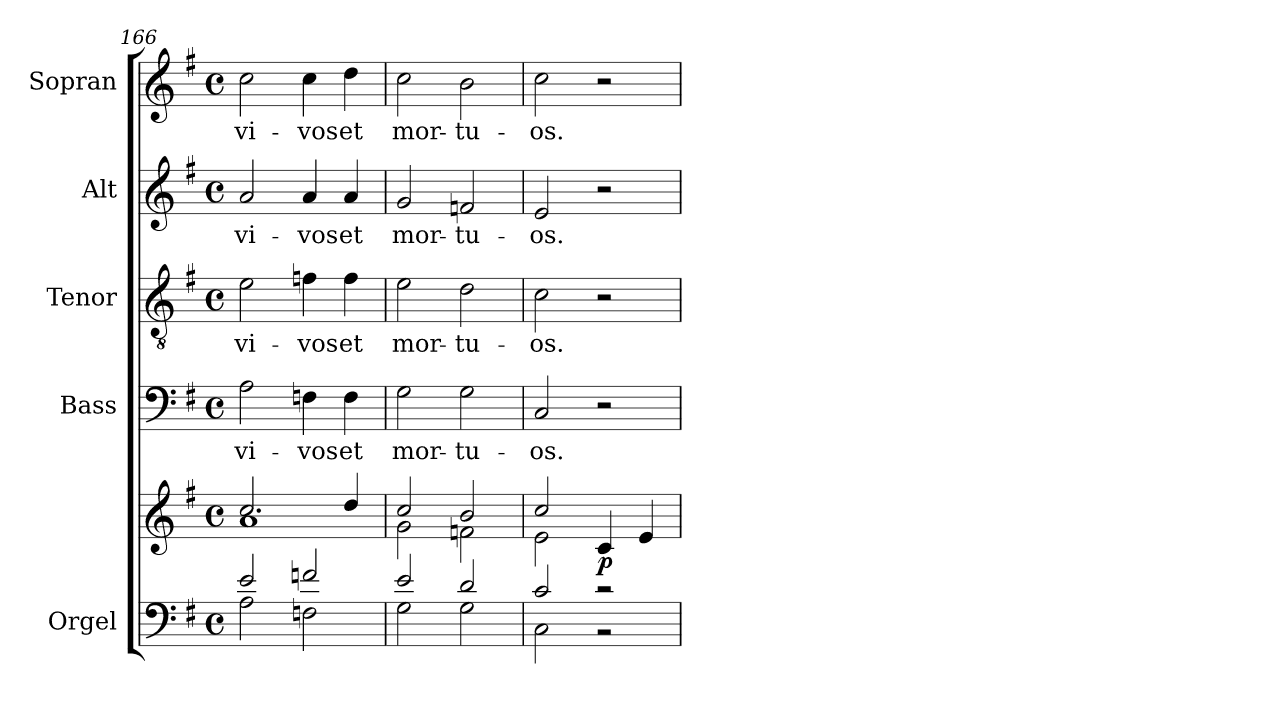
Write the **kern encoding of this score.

**kern	**kern	**dynam	**kern	**text	**kern	**text	**kern	**text	**kern	**text
*part5	*part5	*part5	*part4	*part4	*part3	*part3	*part2	*part2	*part1	*part1
*staff6	*staff5	*staff5/6	*staff4	*staff4	*staff3	*staff3	*staff2	*staff2	*staff1	*staff1
*I"Orgel	*	*	*I"Bass	*	*I"Tenor	*	*I"Alt	*	*I"Sopran	*
*I'Org.	*	*	*I'B.	*	*I'T.	*	*I'A.	*	*I'S.	*
*clefF4	*clefG2	*	*clefF4	*	*clefGv2	*	*clefG2	*	*clefG2	*
*k[f#]	*k[f#]	*	*k[f#]	*	*k[f#]	*	*k[f#]	*	*k[f#]	*
*G:	*G:	*	*G:	*	*G:	*	*G:	*	*G:	*
*M4/4	*M4/4	*	*M4/4	*	*M4/4	*	*M4/4	*	*M4/4	*
*met(c)	*met(c)	*	*met(c)	*	*met(c)	*	*met(c)	*	*met(c)	*
=166	=166	=166	=166	=166	=166	=166	=166	=166	=166	=166
*^	*^	*	*	*	*	*	*	*	*	*
!	!	!	!	!	!	!LO:LY:b	!	!LO:LY:b	!	!LO:LY:b	!	!LO:LY:b
2e/	2A\	2.cc/	1a	.	2A\	vi-	2e\	vi-	2a/	vi-	2cc\	vi-
!	!	!	!	!	!	!LO:LY:b	!	!LO:LY:b	!	!LO:LY:b	!	!LO:LY:b
2fn/	2Fn\	.	.	.	4Fn\	-vos	4fn\	-vos	4a/	-vos	4cc\	-vos
!	!	!	!	!	!	!LO:LY:b	!	!LO:LY:b	!	!LO:LY:b	!	!LO:LY:b
.	.	4dd/	.	.	4F\	et	4f\	et	4a/	et	4dd\	et
=167	=167	=167	=167	=167	=167	=167	=167	=167	=167	=167	=167	=167
!	!	!	!	!	!	!LO:LY:b	!	!LO:LY:b	!	!LO:LY:b	!	!LO:LY:b
2e/	2G\	2cc/	2g\	.	2G\	mor-	2e\	mor-	2g/	mor-	2cc\	mor-
!	!	!	!	!	!	!LO:LY:b	!	!LO:LY:b	!	!LO:LY:b	!	!LO:LY:b
2d/	2G\	2b/	2fn\	.	2G\	-tu-	2d\	-tu-	2fn/	-tu-	2b\	-tu-
=168	=168	=168	=168	=168	=168	=168	=168	=168	=168	=168	=168	=168
!	!	!	!	!	!	!LO:LY:b	!	!LO:LY:b	!	!LO:LY:b	!	!LO:LY:b
2c/	2C\	2cc/	2e\	.	2C/	-os.	2c\	-os.	2e/	-os.	2cc\	-os.
!	!	!	!	!LO:DY:b	!	!	!	!	!	!	!	!
2r	2r	4c/	2ryy	p	2r	.	2r	.	2r	.	2r	.
.	.	4e/	.	.	.	.	.	.	.	.	.	.
*v	*v	*	*	*	*	*	*	*	*	*	*	*
*	*v	*v	*	*	*	*	*	*	*	*	*
=	=	=	=	=	=	=	=	=	=	=
*-	*-	*-	*-	*-	*-	*-	*-	*-	*-	*-
